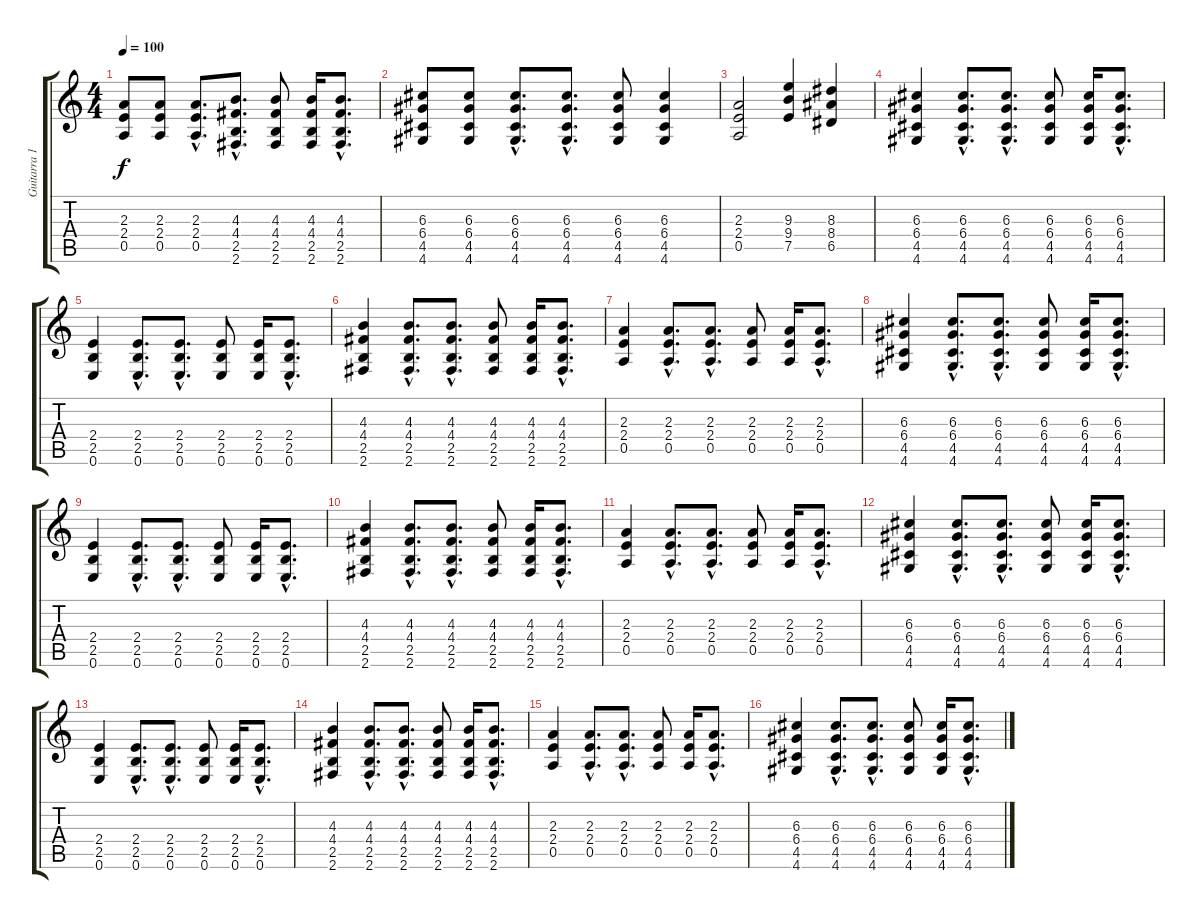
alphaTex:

\track ("Guitarra 1" "Guitarra 1") {instrument overdrivenguitar}
\staff {score tabs}
\tuning (E4 B3 G3 D3 A2 E2) {hide}
\ts (4 4)
\tempo 100
\clef g2
\ks c
(2.3 2.4 0.5).8{dy f} (2.3 2.4 0.5).8 (2.3{hac} 2.4{hac} 0.5{hac}).8{d} (4.3{hac} 4.4{hac} 2.5{hac} 2.6{hac}).8{d} (4.3 4.4 2.5 2.6).8 (4.3 4.4 2.5 2.6).16 (4.3{hac} 4.4{hac} 2.5{hac} 2.6{hac}).8{d} |
(6.3 6.4 4.5 4.6).8 (6.3 6.4 4.5 4.6).8 (6.3{hac} 6.4{hac} 4.5{hac} 4.6{hac}).8{d} (6.3{hac} 6.4{hac} 4.5{hac} 4.6{hac}).8{d} (6.3 6.4 4.5 4.6).8 (6.3 6.4 4.5 4.6).4 |
(2.3 2.4 0.5).2 (9.3 9.4 7.5).4 (8.3 8.4 6.5).4 |
(6.3 6.4 4.5 4.6).4 (6.3{hac} 6.4{hac} 4.5{hac} 4.6{hac}).8{d} (6.3{hac} 6.4{hac} 4.5{hac} 4.6{hac}).8{d} (6.3 6.4 4.5 4.6).8 (6.3 6.4 4.5 4.6).16 (6.3{hac} 6.4{hac} 4.5{hac} 4.6{hac}).8{d} |
(2.4 2.5 0.6).4 (2.4{hac} 2.5{hac} 0.6{hac}).8{d} (2.4{hac} 2.5{hac} 0.6{hac}).8{d} (2.4 2.5 0.6).8 (2.4 2.5 0.6).16 (2.4{hac} 2.5{hac} 0.6{hac}).8{d} |
(4.3 4.4 2.5 2.6).4 (4.3{hac} 4.4{hac} 2.5{hac} 2.6{hac}).8{d} (4.3{hac} 4.4{hac} 2.5{hac} 2.6{hac}).8{d} (4.3 4.4 2.5 2.6).8 (4.3 4.4 2.5 2.6).16 (4.3{hac} 4.4{hac} 2.5{hac} 2.6{hac}).8{d} |
(2.3 2.4 0.5).4 (2.3{hac} 2.4{hac} 0.5{hac}).8{d} (2.3{hac} 2.4{hac} 0.5{hac}).8{d} (2.3 2.4 0.5).8 (2.3 2.4 0.5).16 (2.3{hac} 2.4{hac} 0.5{hac}).8{d} |
(6.3 6.4 4.5 4.6).4 (6.3{hac} 6.4{hac} 4.5{hac} 4.6{hac}).8{d} (6.3{hac} 6.4{hac} 4.5{hac} 4.6{hac}).8{d} (6.3 6.4 4.5 4.6).8 (6.3 6.4 4.5 4.6).16 (6.3{hac} 6.4{hac} 4.5{hac} 4.6{hac}).8{d} |
(2.4 2.5 0.6).4 (2.4{hac} 2.5{hac} 0.6{hac}).8{d} (2.4{hac} 2.5{hac} 0.6{hac}).8{d} (2.4 2.5 0.6).8 (2.4 2.5 0.6).16 (2.4{hac} 2.5{hac} 0.6{hac}).8{d} |
(4.3 4.4 2.5 2.6).4 (4.3{hac} 4.4{hac} 2.5{hac} 2.6{hac}).8{d} (4.3{hac} 4.4{hac} 2.5{hac} 2.6{hac}).8{d} (4.3 4.4 2.5 2.6).8 (4.3 4.4 2.5 2.6).16 (4.3{hac} 4.4{hac} 2.5{hac} 2.6{hac}).8{d} |
(2.3 2.4 0.5).4 (2.3{hac} 2.4{hac} 0.5{hac}).8{d} (2.3{hac} 2.4{hac} 0.5{hac}).8{d} (2.3 2.4 0.5).8 (2.3 2.4 0.5).16 (2.3{hac} 2.4{hac} 0.5{hac}).8{d} |
(6.3 6.4 4.5 4.6).4 (6.3{hac} 6.4{hac} 4.5{hac} 4.6{hac}).8{d} (6.3{hac} 6.4{hac} 4.5{hac} 4.6{hac}).8{d} (6.3 6.4 4.5 4.6).8 (6.3 6.4 4.5 4.6).16 (6.3{hac} 6.4{hac} 4.5{hac} 4.6{hac}).8{d} |
(2.4 2.5 0.6).4 (2.4{hac} 2.5{hac} 0.6{hac}).8{d} (2.4{hac} 2.5{hac} 0.6{hac}).8{d} (2.4 2.5 0.6).8 (2.4 2.5 0.6).16 (2.4{hac} 2.5{hac} 0.6{hac}).8{d} |
(4.3 4.4 2.5 2.6).4 (4.3{hac} 4.4{hac} 2.5{hac} 2.6{hac}).8{d} (4.3{hac} 4.4{hac} 2.5{hac} 2.6{hac}).8{d} (4.3 4.4 2.5 2.6).8 (4.3 4.4 2.5 2.6).16 (4.3{hac} 4.4{hac} 2.5{hac} 2.6{hac}).8{d} |
(2.3 2.4 0.5).4 (2.3{hac} 2.4{hac} 0.5{hac}).8{d} (2.3{hac} 2.4{hac} 0.5{hac}).8{d} (2.3 2.4 0.5).8 (2.3 2.4 0.5).16 (2.3{hac} 2.4{hac} 0.5{hac}).8{d} |
(6.3 6.4 4.5 4.6).4 (6.3{hac} 6.4{hac} 4.5{hac} 4.6{hac}).8{d} (6.3{hac} 6.4{hac} 4.5{hac} 4.6{hac}).8{d} (6.3 6.4 4.5 4.6).8 (6.3 6.4 4.5 4.6).16 (6.3{hac} 6.4{hac} 4.5{hac} 4.6{hac}).8{d}
